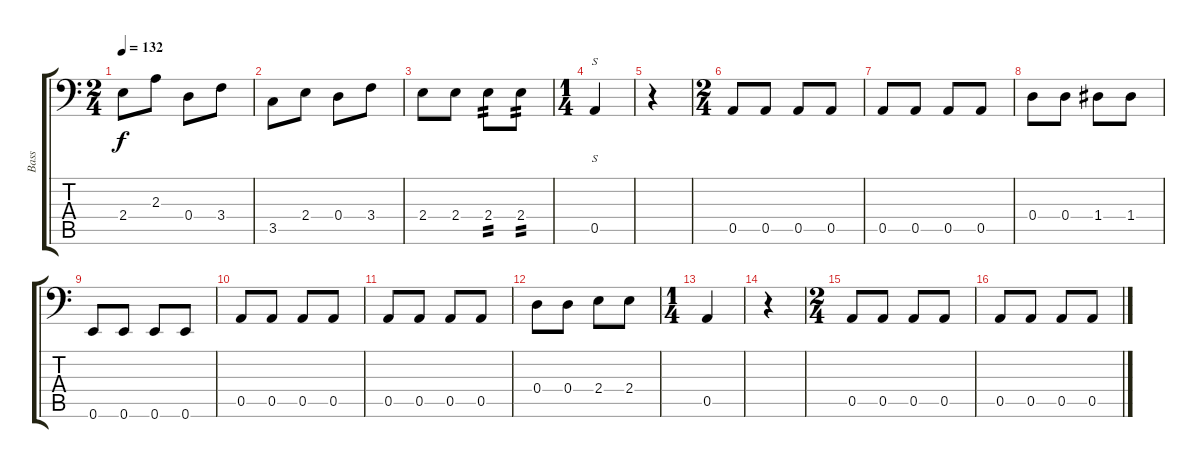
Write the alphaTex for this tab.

\track ("Bass" "Bass") {instrument electricbassfinger}
\staff {score tabs}
\tuning (E3 B2 G2 D2 A1 E1) {hide}
\ts (2 4)
\tempo 132
\clef f4
\ks c
2.4.8{dy f} 2.3.8 0.4.8 3.4.8 |
3.5.8 2.4.8 0.4.8 3.4.8 |
2.4.8 2.4.8 2.4.8{tp 2} 2.4.8{tp 2} |
\ts (1 4)
0.5.4{s} |
r.4 |
\ts (2 4)
0.5.8 0.5.8 0.5.8 0.5.8 |
0.5.8 0.5.8 0.5.8 0.5.8 |
0.4.8 0.4.8 1.4.8 1.4.8 |
0.6.8 0.6.8 0.6.8 0.6.8 |
0.5.8 0.5.8 0.5.8 0.5.8 |
0.5.8 0.5.8 0.5.8 0.5.8 |
0.4.8 0.4.8 2.4.8 2.4.8 |
\ts (1 4)
0.5.4 |
r.4 |
\ts (2 4)
0.5.8 0.5.8 0.5.8 0.5.8 |
0.5.8 0.5.8 0.5.8 0.5.8
